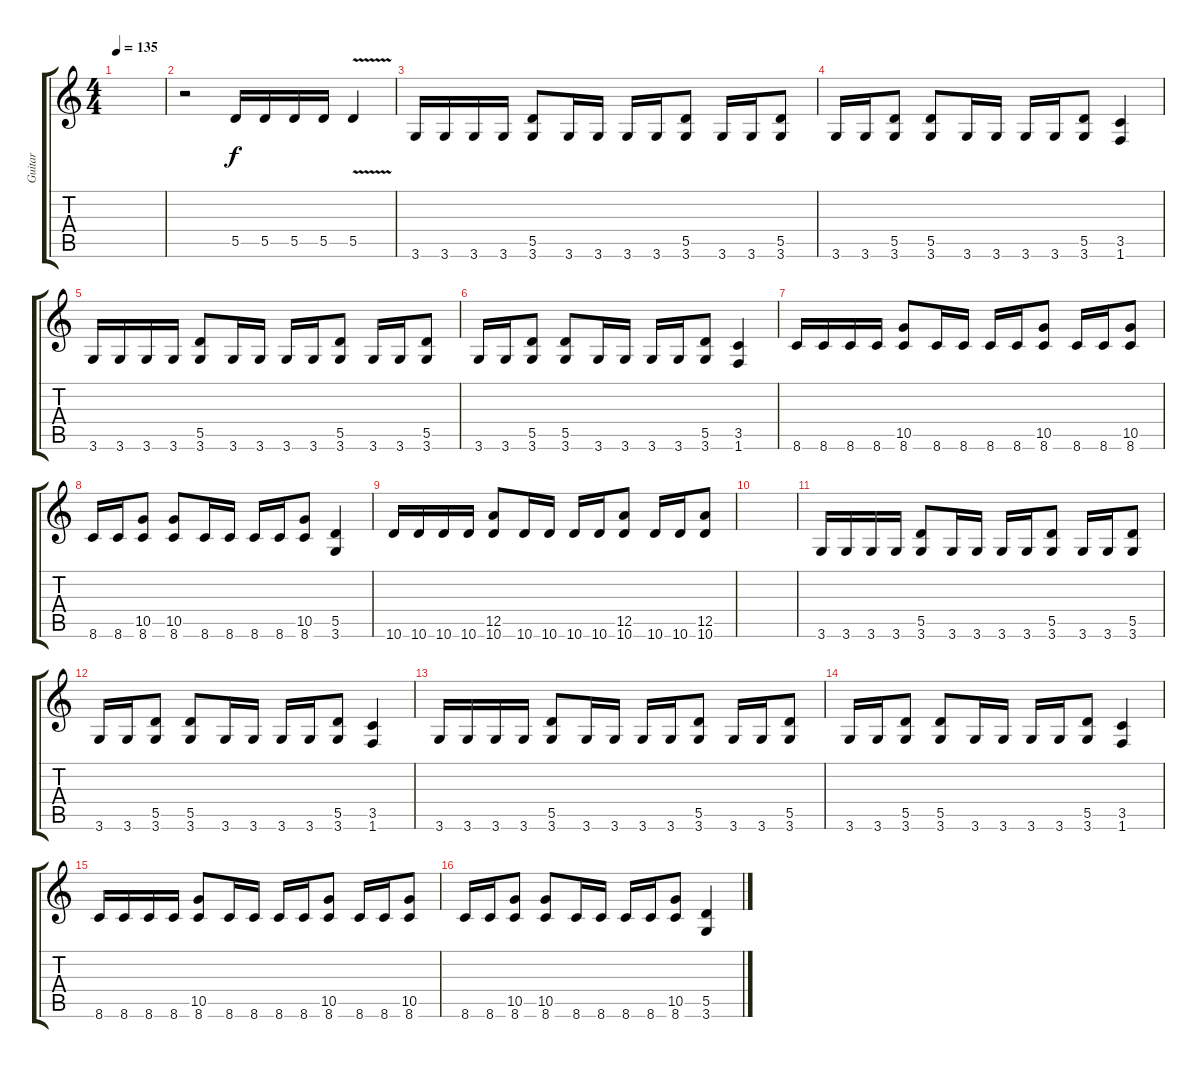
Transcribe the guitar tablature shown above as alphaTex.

\track ("Guitar" "Guitar") {instrument distortionguitar}
\staff {score tabs}
\tuning (E4 B3 G3 D3 A2 E2) {hide}
\ts (4 4)
\tempo 135
\clef g2
\ks c
|
r.2 5.5.16 5.5.16 5.5.16 5.5.16 5.5{v}.4 |
3.6.16 3.6.16 3.6.16 3.6.16 (5.5 3.6).8 3.6.16 3.6.16 3.6.16 3.6.16 (5.5 3.6).8 3.6.16 3.6.16 (5.5 3.6).8 |
3.6.16 3.6.16 (5.5 3.6).8 (5.5 3.6).8 3.6.16 3.6.16 3.6.16 3.6.16 (5.5 3.6).8 (3.5 1.6).4 |
3.6.16 3.6.16 3.6.16 3.6.16 (5.5 3.6).8 3.6.16 3.6.16 3.6.16 3.6.16 (5.5 3.6).8 3.6.16 3.6.16 (5.5 3.6).8 |
3.6.16 3.6.16 (5.5 3.6).8 (5.5 3.6).8 3.6.16 3.6.16 3.6.16 3.6.16 (5.5 3.6).8 (3.5 1.6).4 |
8.6.16 8.6.16 8.6.16 8.6.16 (10.5 8.6).8 8.6.16 8.6.16 8.6.16 8.6.16 (10.5 8.6).8 8.6.16 8.6.16 (10.5 8.6).8 |
8.6.16 8.6.16 (10.5 8.6).8 (10.5 8.6).8 8.6.16 8.6.16 8.6.16 8.6.16 (10.5 8.6).8 (5.5 3.6).4 |
10.6.16 10.6.16 10.6.16 10.6.16 (12.5 10.6).8 10.6.16 10.6.16 10.6.16 10.6.16 (12.5 10.6).8 10.6.16 10.6.16 (12.5 10.6).8 |
|
3.6.16 3.6.16 3.6.16 3.6.16 (5.5 3.6).8 3.6.16 3.6.16 3.6.16 3.6.16 (5.5 3.6).8 3.6.16 3.6.16 (5.5 3.6).8 |
3.6.16 3.6.16 (5.5 3.6).8 (5.5 3.6).8 3.6.16 3.6.16 3.6.16 3.6.16 (5.5 3.6).8 (3.5 1.6).4 |
3.6.16 3.6.16 3.6.16 3.6.16 (5.5 3.6).8 3.6.16 3.6.16 3.6.16 3.6.16 (5.5 3.6).8 3.6.16 3.6.16 (5.5 3.6).8 |
3.6.16 3.6.16 (5.5 3.6).8 (5.5 3.6).8 3.6.16 3.6.16 3.6.16 3.6.16 (5.5 3.6).8 (3.5 1.6).4 |
8.6.16 8.6.16 8.6.16 8.6.16 (10.5 8.6).8 8.6.16 8.6.16 8.6.16 8.6.16 (10.5 8.6).8 8.6.16 8.6.16 (10.5 8.6).8 |
8.6.16 8.6.16 (10.5 8.6).8 (10.5 8.6).8 8.6.16 8.6.16 8.6.16 8.6.16 (10.5 8.6).8 (5.5 3.6).4
